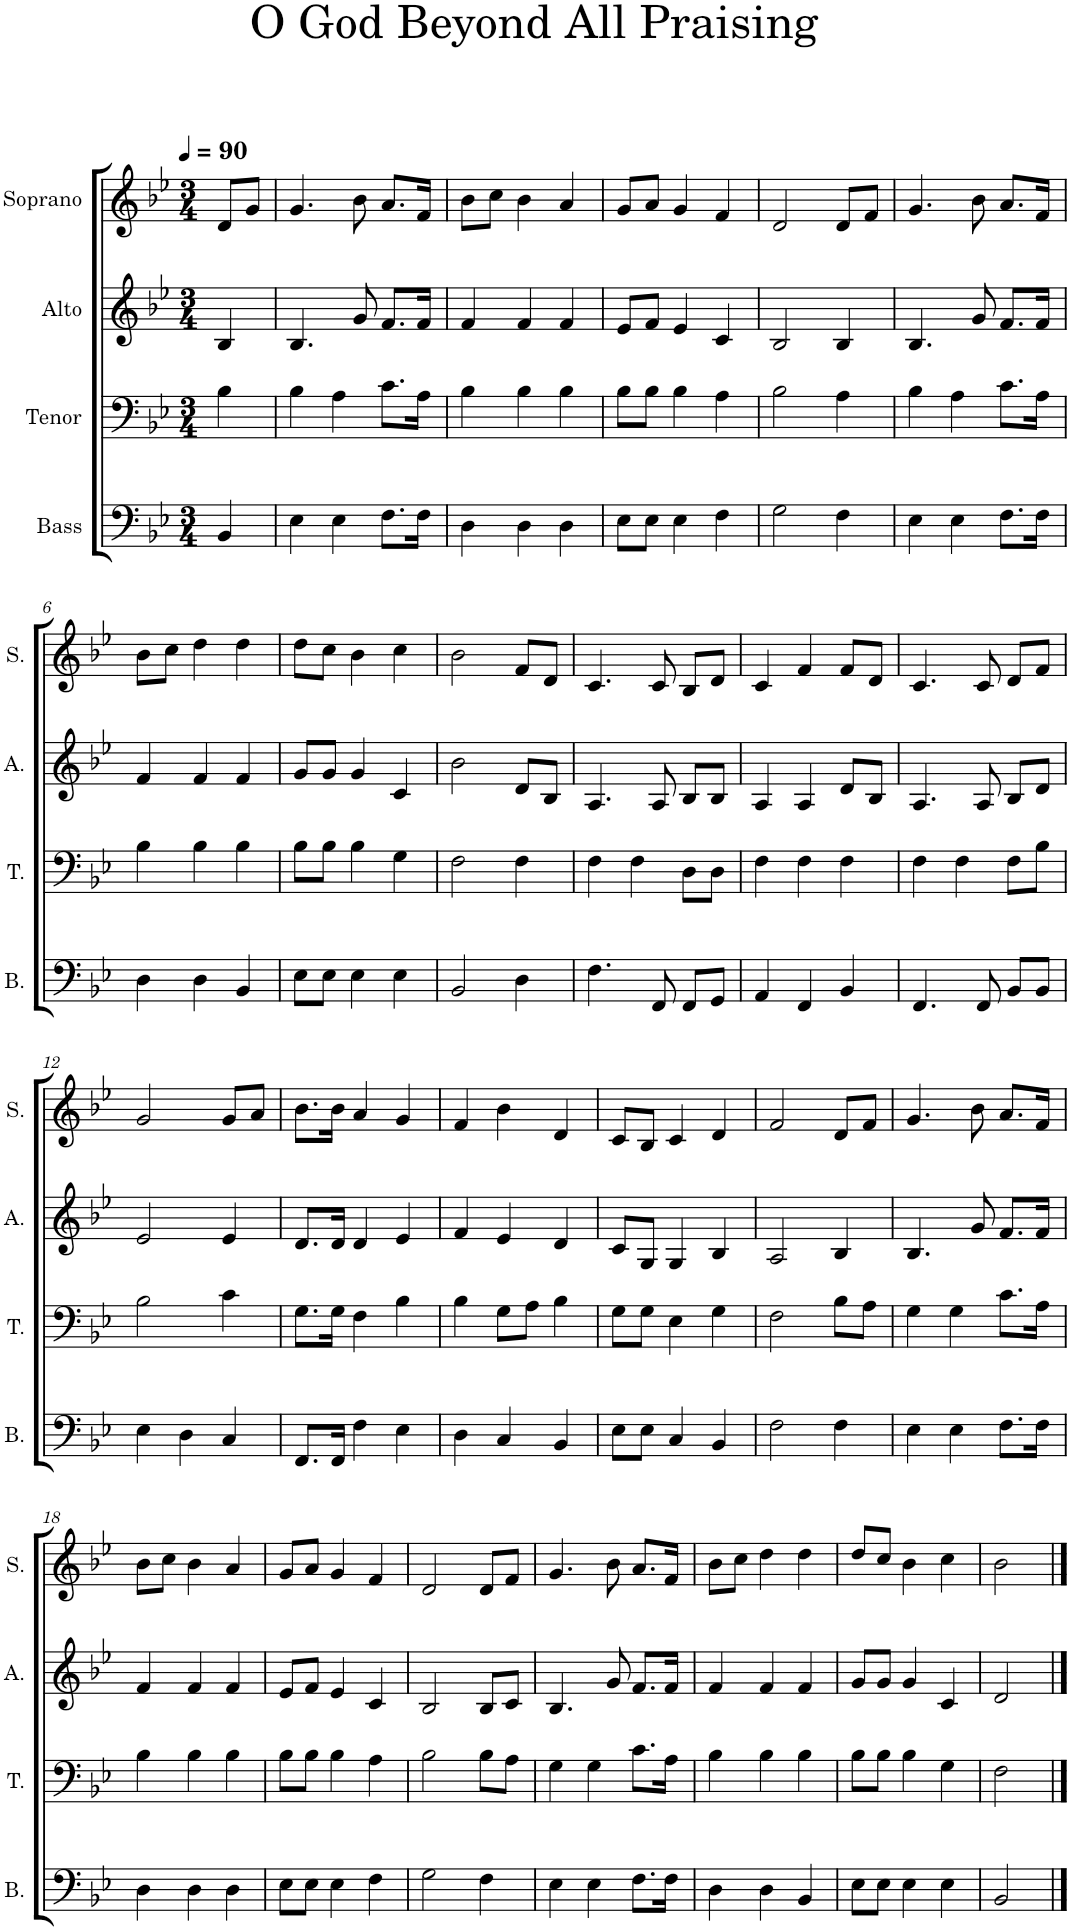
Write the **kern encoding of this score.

**kern	**kern	**kern	**kern
*part4	*part3	*part2	*part1
*staff4	*staff3	*staff2	*staff1
*I"Bass	*I"Tenor	*I"Alto	*I"Soprano
*I'B.	*I'T.	*I'A.	*I'S.
*clefF4	*clefF4	*clefG2	*clefG2
*k[b-e-]	*k[b-e-]	*k[b-e-]	*k[b-e-]
*M3/4	*M3/4	*M3/4	*M3/4
*MM90	*MM90	*MM90	*MM90
=	=	=	=
4BB-/	4B-\	4B-/	8d/L
.	.	.	8g/J
=1	=1	=1	=1
4E-\	4B-\	4.B-/	4.g/
4E-\	4A\	.	.
.	.	8g/	8b-\
8.F\L	8.c\L	8.f/L	8.a/L
16F\Jk	16A\Jk	16f/Jk	16f/Jk
=2	=2	=2	=2
4D\	4B-\	4f/	8b-\L
.	.	.	8cc\J
4D\	4B-\	4f/	4b-\
4D\	4B-\	4f/	4a/
=3	=3	=3	=3
8E-\L	8B-\L	8e-/L	8g/L
8E-\J	8B-\J	8f/J	8a/J
4E-\	4B-\	4e-/	4g/
4F\	4A\	4c/	4f/
=4	=4	=4	=4
2G\	2B-\	2B-/	2d/
4F\	4A\	4B-/	8d/L
.	.	.	8f/J
=5	=5	=5	=5
4E-\	4B-\	4.B-/	4.g/
4E-\	4A\	.	.
.	.	8g/	8b-\
8.F\L	8.c\L	8.f/L	8.a/L
16F\Jk	16A\Jk	16f/Jk	16f/Jk
!!LO:LB:g=z
=6	=6	=6	=6
4D\	4B-\	4f/	8b-\L
.	.	.	8cc\J
4D\	4B-\	4f/	4dd\
4BB-/	4B-\	4f/	4dd\
=7	=7	=7	=7
8E-\L	8B-\L	8g/L	8dd\L
8E-\J	8B-\J	8g/J	8cc\J
4E-\	4B-\	4g/	4b-\
4E-\	4G\	4c/	4cc\
=8	=8	=8	=8
2BB-/	2F\	2b-\	2b-\
4D\	4F\	8d/L	8f/L
.	.	8B-/J	8d/J
=9	=9	=9	=9
4.F\	4F\	4.A/	4.c/
.	4F\	.	.
8FF/	.	8A/	8c/
8FF/L	8D\L	8B-/L	8B-/L
8GG/J	8D\J	8B-/J	8d/J
=10	=10	=10	=10
4AA/	4F\	4A/	4c/
4FF/	4F\	4A/	4f/
4BB-/	4F\	8d/L	8f/L
.	.	8B-/J	8d/J
=11	=11	=11	=11
4.FF/	4F\	4.A/	4.c/
.	4F\	.	.
8FF/	.	8A/	8c/
8BB-/L	8F\L	8B-/L	8d/L
8BB-/J	8B-\J	8d/J	8f/J
!!LO:LB:g=z
=12	=12	=12	=12
4E-\	2B-\	2e-/	2g/
4D\	.	.	.
4C/	4c\	4e-/	8g/L
.	.	.	8a/J
=13	=13	=13	=13
8.FF/L	8.G\L	8.d/L	8.b-\L
16FF/Jk	16G\Jk	16d/Jk	16b-\Jk
4F\	4F\	4d/	4a/
4E-\	4B-\	4e-/	4g/
=14	=14	=14	=14
4D\	4B-\	4f/	4f/
4C/	8G\L	4e-/	4b-\
.	8A\J	.	.
4BB-/	4B-\	4d/	4d/
=15	=15	=15	=15
8E-\L	8G\L	8c/L	8c/L
8E-\J	8G\J	8G/J	8B-/J
4C/	4E-\	4G/	4c/
4BB-/	4G\	4B-/	4d/
=16	=16	=16	=16
2F\	2F\	2A/	2f/
4F\	8B-\L	4B-/	8d/L
.	8A\J	.	8f/J
=17	=17	=17	=17
4E-\	4G\	4.B-/	4.g/
4E-\	4G\	.	.
.	.	8g/	8b-\
8.F\L	8.c\L	8.f/L	8.a/L
16F\Jk	16A\Jk	16f/Jk	16f/Jk
!!LO:LB:g=z
=18	=18	=18	=18
4D\	4B-\	4f/	8b-\L
.	.	.	8cc\J
4D\	4B-\	4f/	4b-\
4D\	4B-\	4f/	4a/
=19	=19	=19	=19
8E-\L	8B-\L	8e-/L	8g/L
8E-\J	8B-\J	8f/J	8a/J
4E-\	4B-\	4e-/	4g/
4F\	4A\	4c/	4f/
=20	=20	=20	=20
2G\	2B-\	2B-/	2d/
4F\	8B-\L	8B-/L	8d/L
.	8A\J	8c/J	8f/J
=21	=21	=21	=21
4E-\	4G\	4.B-/	4.g/
4E-\	4G\	.	.
.	.	8g/	8b-\
8.F\L	8.c\L	8.f/L	8.a/L
16F\Jk	16A\Jk	16f/Jk	16f/Jk
=22	=22	=22	=22
4D\	4B-\	4f/	8b-\L
.	.	.	8cc\J
4D\	4B-\	4f/	4dd\
4BB-/	4B-\	4f/	4dd\
=23	=23	=23	=23
8E-\L	8B-\L	8g/L	8dd/L
8E-\J	8B-\J	8g/J	8cc/J
4E-\	4B-\	4g/	4b-\
4E-\	4G\	4c/	4cc\
=24	=24	=24	=24
2BB-/	2F\	2d/	2b-\
==	==	==	==
*-	*-	*-	*-
